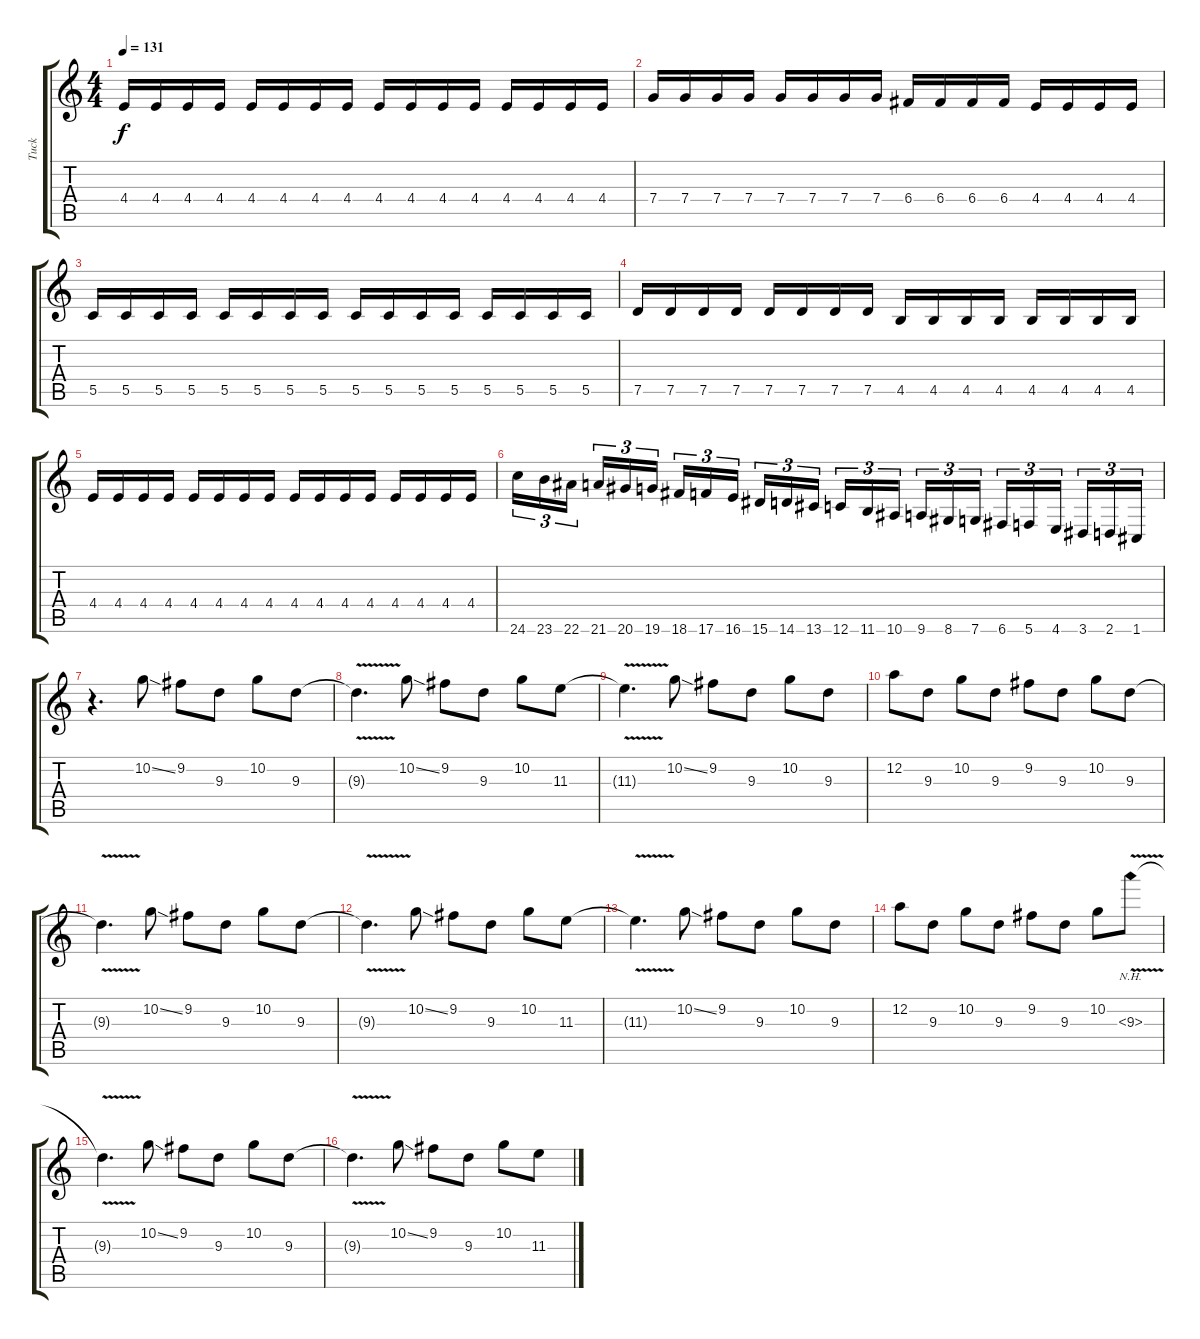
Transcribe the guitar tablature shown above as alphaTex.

\track ("Tuck" "Tuck") {instrument distortionguitar}
\staff {score tabs}
\tuning (D4 A3 F3 C3 G2 C2) {hide}
\ts (4 4)
\tempo 131
\clef g2
\ks c
4.4.16{dy f} 4.4.16 4.4.16 4.4.16 4.4.16 4.4.16 4.4.16 4.4.16 4.4.16 4.4.16 4.4.16 4.4.16 4.4.16 4.4.16 4.4.16 4.4.16 |
7.4.16 7.4.16 7.4.16 7.4.16 7.4.16 7.4.16 7.4.16 7.4.16 6.4.16 6.4.16 6.4.16 6.4.16 4.4.16 4.4.16 4.4.16 4.4.16 |
5.5.16 5.5.16 5.5.16 5.5.16 5.5.16 5.5.16 5.5.16 5.5.16 5.5.16 5.5.16 5.5.16 5.5.16 5.5.16 5.5.16 5.5.16 5.5.16 |
7.5.16 7.5.16 7.5.16 7.5.16 7.5.16 7.5.16 7.5.16 7.5.16 4.5.16 4.5.16 4.5.16 4.5.16 4.5.16 4.5.16 4.5.16 4.5.16 |
4.4.16 4.4.16 4.4.16 4.4.16 4.4.16 4.4.16 4.4.16 4.4.16 4.4.16 4.4.16 4.4.16 4.4.16 4.4.16 4.4.16 4.4.16 4.4.16 |
24.6.16{tu (3 2)} 23.6.16{tu (3 2)} 22.6.16{tu (3 2)} 21.6.16{tu (3 2)} 20.6.16{tu (3 2)} 19.6.16{tu (3 2)} 18.6.16{tu (3 2)} 17.6.16{tu (3 2)} 16.6.16{tu (3 2)} 15.6.16{tu (3 2)} 14.6.16{tu (3 2)} 13.6.16{tu (3 2)} 12.6.16{tu (3 2)} 11.6.16{tu (3 2)} 10.6.16{tu (3 2)} 9.6.16{tu (3 2)} 8.6.16{tu (3 2)} 7.6.16{tu (3 2)} 6.6.16{tu (3 2)} 5.6.16{tu (3 2)} 4.6.16{tu (3 2)} 3.6.16{tu (3 2)} 2.6.16{tu (3 2)} 1.6.16{tu (3 2)} |
r.4{d} 10.2{ss}.8 9.2.8 9.3.8 10.2.8 9.3.8 |
9.3{v t}.4{d} 10.2{ss}.8 9.2.8 9.3.8 10.2.8 11.3.8 |
11.3{v t}.4{d} 10.2{ss}.8 9.2.8 9.3.8 10.2.8 9.3.8 |
12.2.8 9.3.8 10.2.8 9.3.8 9.2.8 9.3.8 10.2.8 9.3.8 |
9.3{v t}.4{d} 10.2{ss}.8 9.2.8 9.3.8 10.2.8 9.3.8 |
9.3{v t}.4{d} 10.2{ss}.8 9.2.8 9.3.8 10.2.8 11.3.8 |
11.3{v t}.4{d} 10.2{ss}.8 9.2.8 9.3.8 10.2.8 9.3.8 |
12.2.8 9.3.8 10.2.8 9.3.8 9.2.8 9.3.8 10.2.8 9.3{nh v}.8 |
9.3{t}.4{d} 10.2{ss}.8 9.2.8 9.3.8 10.2.8 9.3.8 |
9.3{v t}.4{d} 10.2{ss}.8 9.2.8 9.3.8 10.2.8 11.3.8
